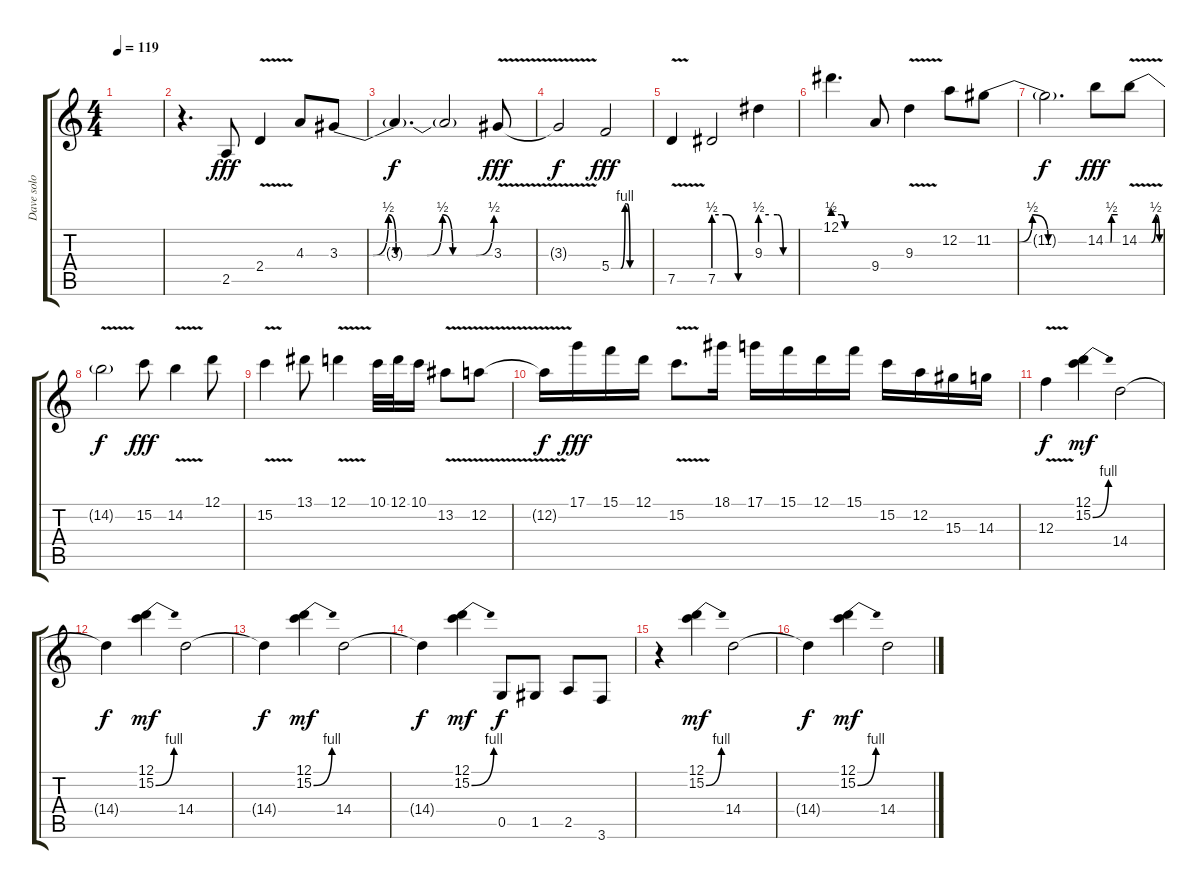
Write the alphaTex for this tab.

\track ("Dave solo and fills" "Dave solo ") {instrument distortionguitar}
\staff {score tabs}
\tuning (D4 A3 F3 C3 G2 D2) {hide}
\ts (4 4)
\tempo 119
\clef g2
\ks c
|
r.4{d} 2.5.8{dy fff} 2.4{v}.4 4.3.8 3.3{be (custom 0 0 13 0 19 2 22 0 34 0 40 2 44 0 53 0 60 2)}.8 |
3.3{t}.4{d dy f} 3.3{t}.2 3.3{v}.8{dy fff} |
3.3{v t}.2{dy f} 5.4{be (custom 0 0 15 0 22 4 25 4 30 0 60 0)}.2{dy fff} |
7.5{v}.4 7.5{be (custom 0 2 20 2 40 0 60 0)}.2 9.3{be (custom 0 2 15 2 30 2 40 0 60 0)}.4 |
12.1{be (custom 0 2 15 2 21 0 40 0 60 0)}.4{d} 9.4.8 9.3{v}.4 12.2.8 11.2{be (custom 0 0 16 0 25 2 35 0 45 0 60 0)}.8 |
11.2{t}.2{d dy f} 14.2{be (custom 0 0 15 0 26 0 30 2 60 2)}.8{dy fff} 14.2{be (custom 0 0 23 0 36 0 49 2 60 0) v}.8 |
14.2{t}.2{dy f} 15.2.8{dy fff} 14.2{v}.4 12.1.8 |
15.2{v}.4 13.1.8 12.1{v}.4 10.1.32 12.1.32 10.1.16 13.2{v}.8 12.2{v}.8 |
12.2{t}.16{dy f} 17.1.16{dy fff} 15.1.16 12.1.16 15.2{v}.8{d} 18.1.16 17.1.16 15.1.16 12.1.16 15.1.16 15.2.16 12.2.16 15.3.16 14.3.16 |
12.3{v}.4{dy f} (12.1 15.2{be (bend 0 0 60 4)}).4{dy mf} 14.4.2 |
14.4{t}.4{dy f} (12.1 15.2{be (bend 0 0 60 4)}).4{dy mf} 14.4.2 |
14.4{t}.4{dy f} (12.1 15.2{be (bend 0 0 60 4)}).4{dy mf} 14.4.2 |
14.4{t}.4{dy f} (12.1 15.2{be (bend 0 0 60 4)}).4{dy mf} 0.5.8{dy f} 1.5.8 2.5.8 3.6.8 |
r.4 (12.1 15.2{be (bend 0 0 60 4)}).4{dy mf} 14.4.2 |
14.4{t}.4{dy f} (12.1 15.2{be (bend 0 0 60 4)}).4{dy mf} 14.4.2
